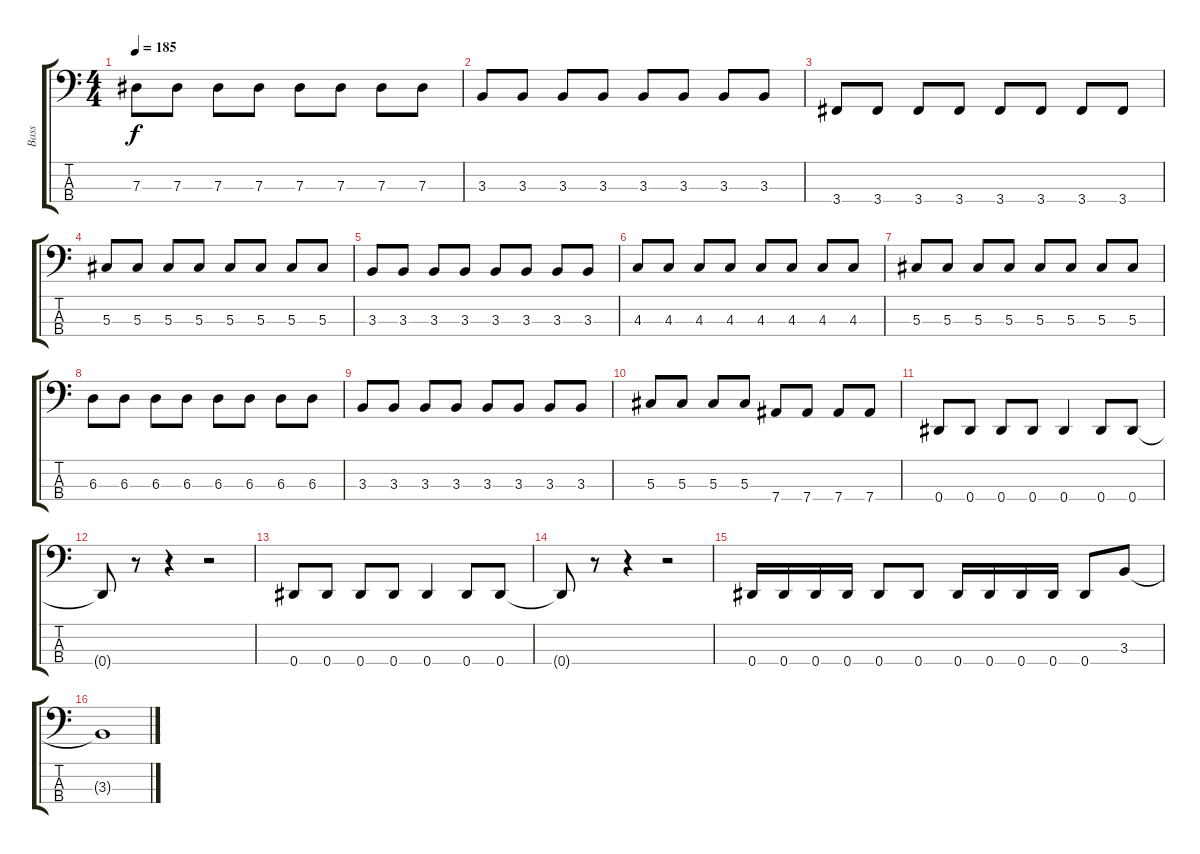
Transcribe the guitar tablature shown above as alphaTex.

\track ("Bass" "Bass") {instrument electricbassfinger}
\staff {score tabs}
\tuning (Gb2 Db2 Ab1 Eb1) {hide}
\ts (4 4)
\tempo 185
\clef f4
\ks c
7.3.8{dy f} 7.3.8 7.3.8 7.3.8 7.3.8 7.3.8 7.3.8 7.3.8 |
3.3.8 3.3.8 3.3.8 3.3.8 3.3.8 3.3.8 3.3.8 3.3.8 |
3.4.8 3.4.8 3.4.8 3.4.8 3.4.8 3.4.8 3.4.8 3.4.8 |
5.3.8 5.3.8 5.3.8 5.3.8 5.3.8 5.3.8 5.3.8 5.3.8 |
3.3.8 3.3.8 3.3.8 3.3.8 3.3.8 3.3.8 3.3.8 3.3.8 |
4.3.8 4.3.8 4.3.8 4.3.8 4.3.8 4.3.8 4.3.8 4.3.8 |
5.3.8 5.3.8 5.3.8 5.3.8 5.3.8 5.3.8 5.3.8 5.3.8 |
6.3.8 6.3.8 6.3.8 6.3.8 6.3.8 6.3.8 6.3.8 6.3.8 |
3.3.8 3.3.8 3.3.8 3.3.8 3.3.8 3.3.8 3.3.8 3.3.8 |
5.3.8 5.3.8 5.3.8 5.3.8 7.4.8 7.4.8 7.4.8 7.4.8 |
\section ("" "")
0.4.8 0.4.8 0.4.8 0.4.8 0.4.4 0.4.8 0.4.8 |
0.4{t}.8 r.8 r.4 r.2 |
0.4.8 0.4.8 0.4.8 0.4.8 0.4.4 0.4.8 0.4.8 |
0.4{t}.8 r.8 r.4 r.2 |
\section ("" "")
0.4.16 0.4.16 0.4.16 0.4.16 0.4.8 0.4.8 0.4.16 0.4.16 0.4.16 0.4.16 0.4.8 3.3.8 |
3.3{t}.1
